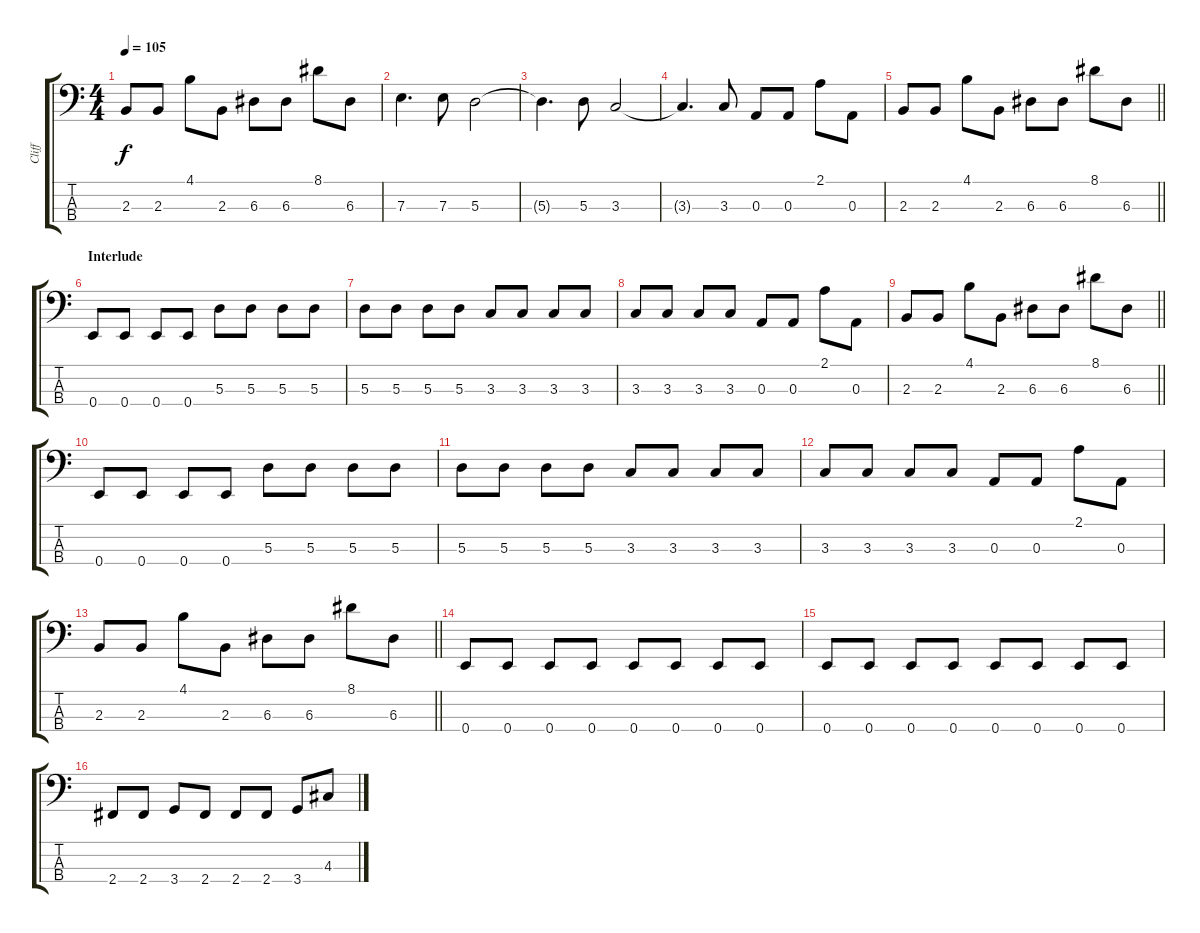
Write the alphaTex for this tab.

\track ("Cliff" "Cliff") {instrument electricbassfinger}
\staff {score tabs}
\tuning (G2 D2 A1 E1) {hide}
\ts (4 4)
\tempo 105
\clef f4
\ks c
2.3.8{dy f} 2.3.8 4.1.8 2.3.8 6.3.8 6.3.8 8.1.8 6.3.8 |
7.3.4{d} 7.3.8 5.3.2 |
5.3{t}.4{d} 5.3.8 3.3.2 |
3.3{t}.4{d} 3.3.8 0.3.8 0.3.8 2.1.8 0.3.8 |
\barLineRight lightlight
2.3.8 2.3.8 4.1.8 2.3.8 6.3.8 6.3.8 8.1.8 6.3.8 |
\section ("" "Interlude")
0.4.8 0.4.8 0.4.8 0.4.8 5.3.8 5.3.8 5.3.8 5.3.8 |
5.3.8 5.3.8 5.3.8 5.3.8 3.3.8 3.3.8 3.3.8 3.3.8 |
3.3.8 3.3.8 3.3.8 3.3.8 0.3.8 0.3.8 2.1.8 0.3.8 |
\barLineRight lightlight
2.3.8 2.3.8 4.1.8 2.3.8 6.3.8 6.3.8 8.1.8 6.3.8 |
\section ("" "")
0.4.8 0.4.8 0.4.8 0.4.8 5.3.8 5.3.8 5.3.8 5.3.8 |
5.3.8 5.3.8 5.3.8 5.3.8 3.3.8 3.3.8 3.3.8 3.3.8 |
3.3.8 3.3.8 3.3.8 3.3.8 0.3.8 0.3.8 2.1.8 0.3.8 |
\barLineRight lightlight
2.3.8 2.3.8 4.1.8 2.3.8 6.3.8 6.3.8 8.1.8 6.3.8 |
0.4.8 0.4.8 0.4.8 0.4.8 0.4.8 0.4.8 0.4.8 0.4.8 |
0.4.8 0.4.8 0.4.8 0.4.8 0.4.8 0.4.8 0.4.8 0.4.8 |
2.4.8 2.4.8 3.4.8 2.4.8 2.4.8 2.4.8 3.4.8 4.3.8
